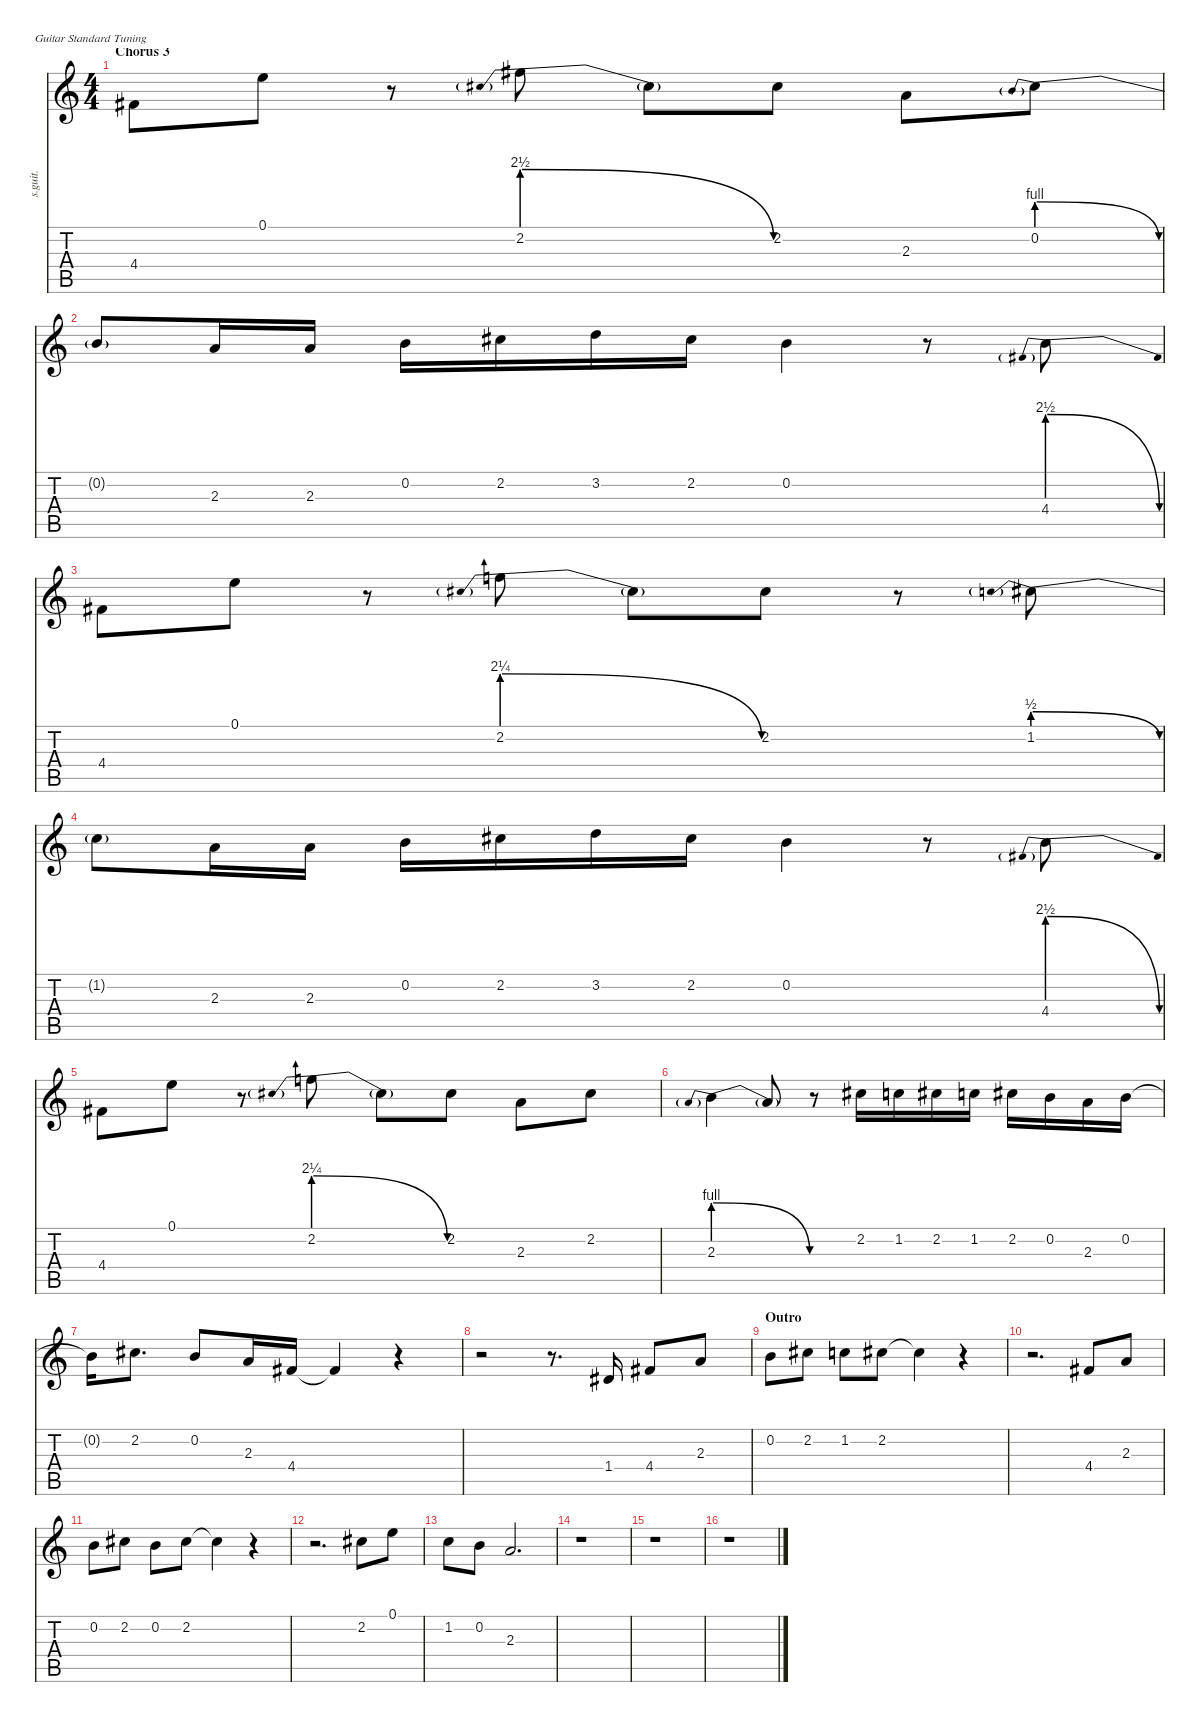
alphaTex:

\defaultSystemsLayout 4
\hideDynamics
\bracketExtendMode nobrackets
\track ("Alex Turner (Vocals)" "s.guit.") {instrument clarinet}
\staff {score tabs}
\tuning (E4 B3 G3 D3 A2 E2)
\displaytranspose 12
\ts (4 4)
\section ("" "Chorus 3")
\tempo (97 hide)
\clef g2
\ks c
4.4{acc #}.8{lyrics (0 "") lyrics (1 "") lyrics (2 "") lyrics (3 "") lyrics (4 "") dy f} 0.1.8{lyrics (0 "") lyrics (1 "") lyrics (2 "") lyrics (3 "") lyrics (4 "")} r.8 2.2{be (prebendrelease 0 10 40.199999999999996 0)}.8{lyrics (0 "") lyrics (1 "") lyrics (2 "") lyrics (3 "") lyrics (4 "")} 2.2{t acc #}.8{lyrics (0 "") lyrics (1 "") lyrics (2 "") lyrics (3 "") lyrics (4 "")} 2.2{acc #}.8{lyrics (0 "") lyrics (1 "") lyrics (2 "") lyrics (3 "") lyrics (4 "")} 2.3.8{lyrics (0 "") lyrics (1 "") lyrics (2 "") lyrics (3 "") lyrics (4 "")} 0.2{be (prebendrelease 0 4 34.8 0)}.8{lyrics (0 "") lyrics (1 "") lyrics (2 "") lyrics (3 "") lyrics (4 "")} |
0.2{t}.8{lyrics (0 "") lyrics (1 "") lyrics (2 "") lyrics (3 "") lyrics (4 "")} 2.3.16{lyrics (0 "") lyrics (1 "") lyrics (2 "") lyrics (3 "") lyrics (4 "")} 2.3.16{lyrics (0 "") lyrics (1 "") lyrics (2 "") lyrics (3 "") lyrics (4 "")} 0.2.16{lyrics (0 "") lyrics (1 "") lyrics (2 "") lyrics (3 "") lyrics (4 "")} 2.2{acc #}.16{lyrics (0 "") lyrics (1 "") lyrics (2 "") lyrics (3 "") lyrics (4 "")} 3.2.16{lyrics (0 "") lyrics (1 "") lyrics (2 "") lyrics (3 "") lyrics (4 "")} 2.2{acc #}.16{lyrics (0 "") lyrics (1 "") lyrics (2 "") lyrics (3 "") lyrics (4 "")} 0.2.4{lyrics (0 "") lyrics (1 "") lyrics (2 "") lyrics (3 "") lyrics (4 "")} r.8 4.4{be (prebendrelease 0 10 34.8 0)}.8{lyrics (0 "") lyrics (1 "") lyrics (2 "") lyrics (3 "") lyrics (4 "")} |
4.4{acc #}.8{lyrics (0 "") lyrics (1 "") lyrics (2 "") lyrics (3 "") lyrics (4 "")} 0.1.8{lyrics (0 "") lyrics (1 "") lyrics (2 "") lyrics (3 "") lyrics (4 "")} r.8 2.2{be (prebendrelease 0 9 40.199999999999996 0)}.8{lyrics (0 "") lyrics (1 "") lyrics (2 "") lyrics (3 "") lyrics (4 "")} 2.2{t acc #}.8{lyrics (0 "") lyrics (1 "") lyrics (2 "") lyrics (3 "") lyrics (4 "")} 2.2{acc #}.8{lyrics (0 "") lyrics (1 "") lyrics (2 "") lyrics (3 "") lyrics (4 "")} r.8 1.2{be (prebendrelease 0 2 34.8 0)}.8{lyrics (0 "") lyrics (1 "") lyrics (2 "") lyrics (3 "") lyrics (4 "")} |
1.2{t}.8{lyrics (0 "") lyrics (1 "") lyrics (2 "") lyrics (3 "") lyrics (4 "")} 2.3.16{lyrics (0 "") lyrics (1 "") lyrics (2 "") lyrics (3 "") lyrics (4 "")} 2.3.16{lyrics (0 "") lyrics (1 "") lyrics (2 "") lyrics (3 "") lyrics (4 "")} 0.2.16{lyrics (0 "") lyrics (1 "") lyrics (2 "") lyrics (3 "") lyrics (4 "")} 2.2{acc #}.16{lyrics (0 "") lyrics (1 "") lyrics (2 "") lyrics (3 "") lyrics (4 "")} 3.2.16{lyrics (0 "") lyrics (1 "") lyrics (2 "") lyrics (3 "") lyrics (4 "")} 2.2{acc #}.16{lyrics (0 "") lyrics (1 "") lyrics (2 "") lyrics (3 "") lyrics (4 "")} 0.2.4{lyrics (0 "") lyrics (1 "") lyrics (2 "") lyrics (3 "") lyrics (4 "")} r.8 4.4{be (prebendrelease 0 10 34.8 0)}.8{lyrics (0 "") lyrics (1 "") lyrics (2 "") lyrics (3 "") lyrics (4 "")} |
4.4{acc #}.8{lyrics (0 "") lyrics (1 "") lyrics (2 "") lyrics (3 "") lyrics (4 "")} 0.1.8{lyrics (0 "") lyrics (1 "") lyrics (2 "") lyrics (3 "") lyrics (4 "")} r.8 2.2{be (prebendrelease 0 9 40.199999999999996 0)}.8{lyrics (0 "") lyrics (1 "") lyrics (2 "") lyrics (3 "") lyrics (4 "")} 2.2{t acc #}.8{lyrics (0 "") lyrics (1 "") lyrics (2 "") lyrics (3 "") lyrics (4 "")} 2.2{acc #}.8{lyrics (0 "") lyrics (1 "") lyrics (2 "") lyrics (3 "") lyrics (4 "")} 2.3.8{lyrics (0 "") lyrics (1 "") lyrics (2 "") lyrics (3 "") lyrics (4 "")} 2.2{acc #}.8{lyrics (0 "") lyrics (1 "") lyrics (2 "") lyrics (3 "") lyrics (4 "")} |
2.3{be (prebendrelease 0 4 25.2 0)}.4{lyrics (0 "") lyrics (1 "") lyrics (2 "") lyrics (3 "") lyrics (4 "")} 2.3{t}.8{lyrics (0 "") lyrics (1 "") lyrics (2 "") lyrics (3 "") lyrics (4 "")} r.8 2.2{acc #}.16{lyrics (0 "") lyrics (1 "") lyrics (2 "") lyrics (3 "") lyrics (4 "")} 1.2.16{lyrics (0 "") lyrics (1 "") lyrics (2 "") lyrics (3 "") lyrics (4 "")} 2.2{acc #}.16{lyrics (0 "") lyrics (1 "") lyrics (2 "") lyrics (3 "") lyrics (4 "")} 1.2.16{lyrics (0 "") lyrics (1 "") lyrics (2 "") lyrics (3 "") lyrics (4 "")} 2.2{acc #}.16{lyrics (0 "") lyrics (1 "") lyrics (2 "") lyrics (3 "") lyrics (4 "")} 0.2.16{lyrics (0 "") lyrics (1 "") lyrics (2 "") lyrics (3 "") lyrics (4 "")} 2.3.16{lyrics (0 "") lyrics (1 "") lyrics (2 "") lyrics (3 "") lyrics (4 "")} 0.2.16{lyrics (0 "") lyrics (1 "") lyrics (2 "") lyrics (3 "") lyrics (4 "")} |
0.2{t}.16{lyrics (0 "") lyrics (1 "") lyrics (2 "") lyrics (3 "") lyrics (4 "")} 2.2{acc #}.8{d lyrics (0 "") lyrics (1 "") lyrics (2 "") lyrics (3 "") lyrics (4 "")} 0.2.8{lyrics (0 "") lyrics (1 "") lyrics (2 "") lyrics (3 "") lyrics (4 "")} 2.3.16{lyrics (0 "") lyrics (1 "") lyrics (2 "") lyrics (3 "") lyrics (4 "")} 4.4{acc #}.16{lyrics (0 "") lyrics (1 "") lyrics (2 "") lyrics (3 "") lyrics (4 "")} 4.4{t acc #}.4{lyrics (0 "") lyrics (1 "") lyrics (2 "") lyrics (3 "") lyrics (4 "")} r.4 |
r.2 r.8{d} 1.4{acc #}.16{lyrics (0 "") lyrics (1 "") lyrics (2 "") lyrics (3 "") lyrics (4 "")} 4.4{acc #}.8{lyrics (0 "") lyrics (1 "") lyrics (2 "") lyrics (3 "") lyrics (4 "")} 2.3.8{lyrics (0 "") lyrics (1 "") lyrics (2 "") lyrics (3 "") lyrics (4 "")} |
\section ("" "Outro")
0.2.8{lyrics (0 "") lyrics (1 "") lyrics (2 "") lyrics (3 "") lyrics (4 "")} 2.2{acc #}.8{lyrics (0 "") lyrics (1 "") lyrics (2 "") lyrics (3 "") lyrics (4 "")} 1.2.8{lyrics (0 "") lyrics (1 "") lyrics (2 "") lyrics (3 "") lyrics (4 "")} 2.2{acc #}.8{lyrics (0 "") lyrics (1 "") lyrics (2 "") lyrics (3 "") lyrics (4 "")} 2.2{t acc #}.4{lyrics (0 "") lyrics (1 "") lyrics (2 "") lyrics (3 "") lyrics (4 "")} r.4 |
r.2{d} 4.4{acc #}.8{lyrics (0 "") lyrics (1 "") lyrics (2 "") lyrics (3 "") lyrics (4 "")} 2.3.8{lyrics (0 "") lyrics (1 "") lyrics (2 "") lyrics (3 "") lyrics (4 "")} |
0.2.8{lyrics (0 "") lyrics (1 "") lyrics (2 "") lyrics (3 "") lyrics (4 "")} 2.2{acc #}.8{lyrics (0 "") lyrics (1 "") lyrics (2 "") lyrics (3 "") lyrics (4 "")} 0.2.8{lyrics (0 "") lyrics (1 "") lyrics (2 "") lyrics (3 "") lyrics (4 "")} 2.2{acc #}.8{lyrics (0 "") lyrics (1 "") lyrics (2 "") lyrics (3 "") lyrics (4 "")} 2.2{t acc #}.4{lyrics (0 "") lyrics (1 "") lyrics (2 "") lyrics (3 "") lyrics (4 "")} r.4 |
r.2{d} 2.2{acc #}.8{lyrics (0 "") lyrics (1 "") lyrics (2 "") lyrics (3 "") lyrics (4 "")} 0.1.8{lyrics (0 "") lyrics (1 "") lyrics (2 "") lyrics (3 "") lyrics (4 "")} |
1.2.8{lyrics (0 "") lyrics (1 "") lyrics (2 "") lyrics (3 "") lyrics (4 "")} 0.2.8{lyrics (0 "") lyrics (1 "") lyrics (2 "") lyrics (3 "") lyrics (4 "")} 2.3.2{d lyrics (0 "") lyrics (1 "") lyrics (2 "") lyrics (3 "") lyrics (4 "")} |
r.1 |
r.1 |
r.1
